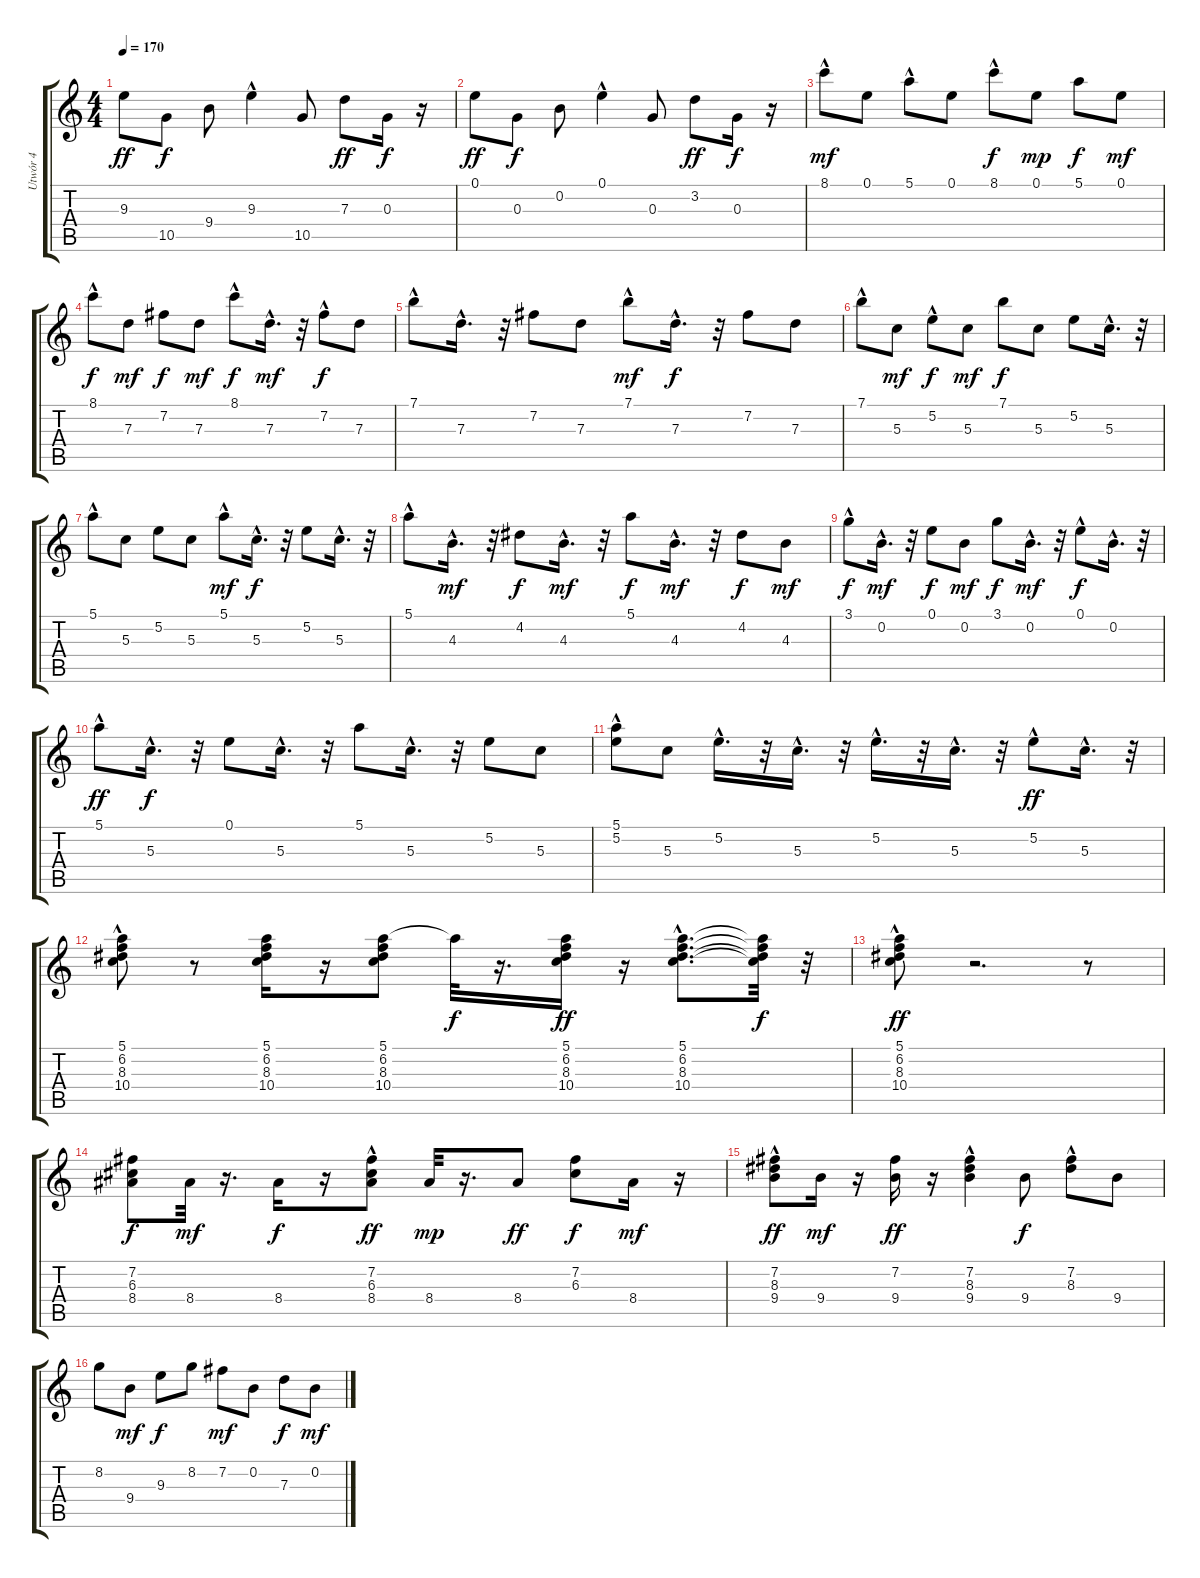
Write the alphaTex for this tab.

\track ("Utwór 4" "Utwór 4") {instrument acousticguitarsteel}
\staff {score tabs}
\tuning (E4 B3 G3 D3 A2 E2) {hide}
\ts (4 4)
\tempo 170
\clef g2
\ks c
9.3.8{dy ff} 10.5.8{dy f} 9.4.8 9.3{hac}.4 10.5.8 7.3.8{dy ff} 0.3.16{dy f} r.16 |
0.1.8{dy ff} 0.3.8{dy f} 0.2.8 0.1{hac}.4 0.3.8 3.2.8{dy ff} 0.3.16{dy f} r.16 |
8.1{hac}.8{dy mf} 0.1.8 5.1{hac}.8 0.1.8 8.1{hac}.8{dy f} 0.1.8{dy mp} 5.1.8{dy f} 0.1.8{dy mf} |
8.1{hac}.8{dy f} 7.3.8{dy mf} 7.2.8{dy f} 7.3.8{dy mf} 8.1{hac}.8{dy f} 7.3{hac}.16{d dy mf} r.32 7.2{hac}.8{dy f} 7.3.8 |
7.1{hac}.8 7.3{hac}.16{d} r.32 7.2.8 7.3.8 7.1{hac}.8{dy mf} 7.3{hac}.16{d dy f} r.32 7.2.8 7.3.8 |
7.1{hac}.8 5.3.8{dy mf} 5.2{hac}.8{dy f} 5.3.8{dy mf} 7.1.8{dy f} 5.3.8 5.2.8 5.3{hac}.16{d} r.32 |
5.1{hac}.8 5.3.8 5.2.8 5.3.8 5.1{hac}.8{dy mf} 5.3{hac}.16{d dy f} r.32 5.2.8 5.3{hac}.16{d} r.32 |
5.1{hac}.8 4.3{hac}.16{d dy mf} r.32 4.2.8{dy f} 4.3{hac}.16{d dy mf} r.32 5.1.8{dy f} 4.3{hac}.16{d dy mf} r.32 4.2.8{dy f} 4.3.8{dy mf} |
3.1{hac}.8{dy f} 0.2{hac}.16{d dy mf} r.32 0.1.8{dy f} 0.2.8{dy mf} 3.1.8{dy f} 0.2{hac}.16{d dy mf} r.32 0.1{hac}.8{dy f} 0.2{hac}.16{d} r.32 |
5.1{hac}.8{dy ff} 5.3{hac}.16{d dy f} r.32 0.1.8 5.3{hac}.16{d} r.32 5.1.8 5.3{hac}.16{d} r.32 5.2.8 5.3.8 |
(5.1{hac} 5.2{hac}).8 5.3.8 5.2{hac}.16{d} r.32 5.3{hac}.16{d} r.32 5.2{hac}.16{d} r.32 5.3{hac}.16{d} r.32 5.2{hac}.8{dy ff} 5.3{hac}.16{d} r.32 |
(5.1 6.2 8.3 10.4{hac}).8 r.8 (5.1 6.2 8.3 10.4).16 r.16 (5.1 6.2 8.3 10.4).8 5.1{t}.32{dy f} r.16{d} (5.1 6.2 8.3 10.4).16{dy ff} r.16 (5.1{hac} 6.2{hac} 8.3{hac} 10.4{hac}).8{d} (5.1{t} 6.2{t} 8.3{t} 10.4{t}).32{dy f} r.32 |
(5.1 6.2 8.3 10.4{hac}).8{dy ff} r.2{d} r.8 |
(7.2 6.3 8.4).8{dy f} 8.4.32{dy mf} r.16{d} 8.4.16{dy f} r.16 (7.2 6.3{hac} 8.4).8{dy ff} 8.4.32{dy mp} r.16{d} 8.4.8{dy ff} (7.2 6.3).8{dy f} 8.4.16{dy mf} r.16 |
(7.2{hac} 8.3 9.4).8{dy ff} 9.4.16{dy mf} r.16 (7.2 9.4).16{dy ff} r.16 (7.2 8.3 9.4{hac}).4 9.4.8{dy f} (7.2 8.3{hac}).8 9.4.8 |
8.2.8 9.4.8{dy mf} 9.3.8{dy f} 8.2.8 7.2.8{dy mf} 0.2.8 7.3.8{dy f} 0.2.8{dy mf}
